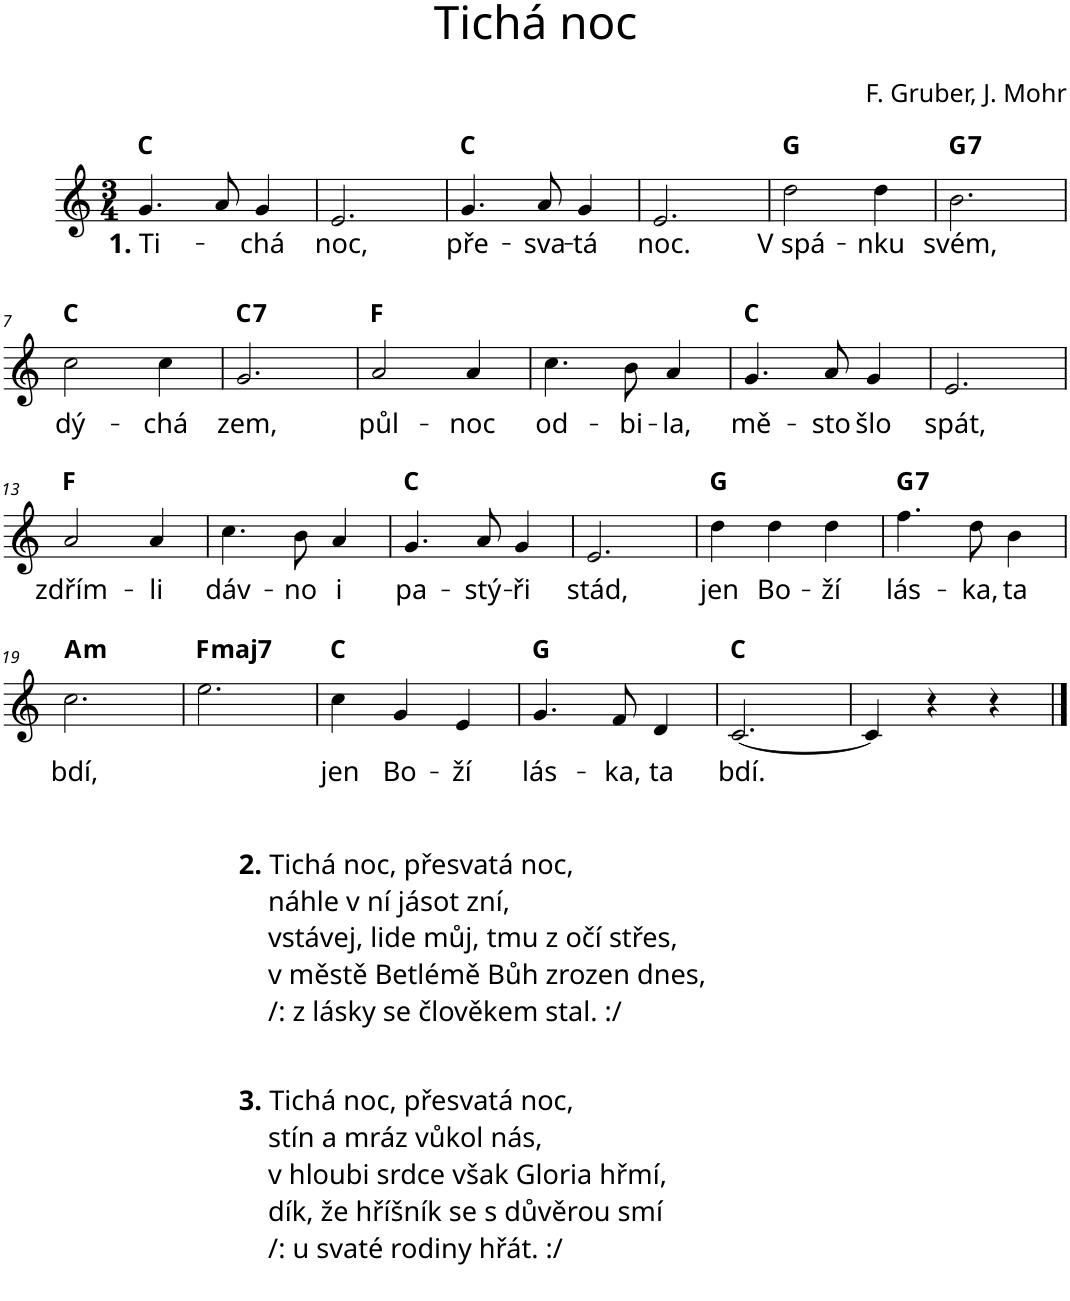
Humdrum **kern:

**kern	**text	**harte
*part1	*part1	*part1
*staff1	*staff1	*
*I"Piano	*	*
*I'Pno.	*	*
*clefG2	*	*
*k[]	*	*
*M3/4	*	*
=1	=1	=1
!	!LO:LY:b	!
4.g/	1. Ti	C:maj
8a/	.	.
!	!LO:LY:b	!
4g/	-chá	.
=2	=2	=2
!	!LO:LY:b	!
2.e/	noc,	.
=3	=3	=3
!	!LO:LY:b	!
4.g/	pře-	C:maj
!	!LO:LY:b	!
8a/	sva-	.
!	!LO:LY:b	!
4g/	-tá	.
=4	=4	=4
!	!LO:LY:b	!
2.e/	noc.	.
=5	=5	=5
!	!LO:LY:b	!
2dd\	V spá-	G:maj
!	!LO:LY:b	!
4dd\	-nku	.
=6	=6	=6
!	!LO:LY:b	!LO:H:kt=7
2.b\	svém,	G:7
!!LO:LB:g=z
=7	=7	=7
!	!LO:LY:b	!
2cc\	dý-	C:maj
!	!LO:LY:b	!
4cc\	-chá	.
=8	=8	=8
!	!LO:LY:b	!LO:H:kt=7
2.g/	zem,	C:7
=9	=9	=9
!	!LO:LY:b	!
2a/	půl-	F:maj
!	!LO:LY:b	!
4a/	-noc	.
=10	=10	=10
!	!LO:LY:b	!
4.cc\	od-	.
!	!LO:LY:b	!
8b\	-bi-	.
!	!LO:LY:b	!
4a/	-la,	.
=11	=11	=11
!	!LO:LY:b	!
4.g/	mě-	C:maj
!	!LO:LY:b	!
8a/	-sto	.
!	!LO:LY:b	!
4g/	šlo	.
=12	=12	=12
!	!LO:LY:b	!
2.e/	spát,	.
!!LO:LB:g=z
=13	=13	=13
!	!LO:LY:b	!
2a/	zdřím-	F:maj
!	!LO:LY:b	!
4a/	-li	.
=14	=14	=14
!	!LO:LY:b	!
4.cc\	dáv-	.
!	!LO:LY:b	!
8b\	-no	.
!	!LO:LY:b	!
4a/	i	.
=15	=15	=15
!	!LO:LY:b	!
4.g/	pa-	C:maj
!	!LO:LY:b	!
8a/	-stý-	.
!	!LO:LY:b	!
4g/	-ři	.
=16	=16	=16
!	!LO:LY:b	!
2.e/	stád,	.
=17	=17	=17
!	!LO:LY:b	!
4dd\	jen	G:maj
!	!LO:LY:b	!
4dd\	Bo-	.
!	!LO:LY:b	!
4dd\	-ží	.
=18	=18	=18
!	!LO:LY:b	!LO:H:kt=7
4.ff\	lás-	G:7
!	!LO:LY:b	!
8dd\	-ka,	.
!	!LO:LY:b	!
4b\	ta	.
!!LO:LB:g=z
=19	=19	=19
!	!LO:LY:b	!LO:H:kt=m
2.cc\	bdí,	A:min
=20	=20	=20
!	!	!LO:H:kt=maj7
2.ee\	.	F:maj7
=21	=21	=21
!	!LO:LY:b	!
4cc\	jen	C:maj
!	!LO:LY:b	!
4g/	Bo-	.
!	!LO:LY:b	!
4e/	-ží	.
=22	=22	=22
!	!LO:LY:b	!
4.g/	lás-	G:maj
!	!LO:LY:b	!
8f/	-ka,	.
!	!LO:LY:b	!
4d/	ta	.
=23	=23	=23
!	!LO:LY:b	!
[2.c/	bdí.	C:maj
=24	=24	=24
4c/]	.	.
4r	.	.
4r	.	.
==	==	==
*-	*-	*-
